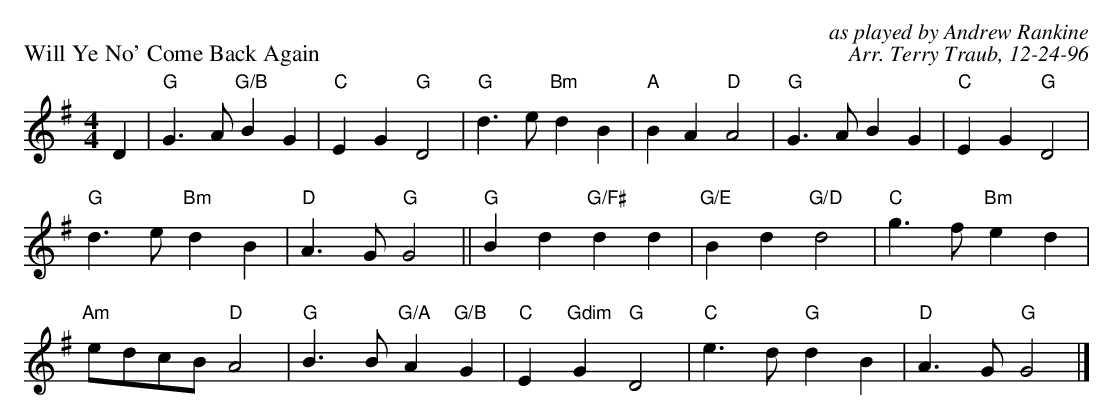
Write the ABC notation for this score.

X:1
P: Will Ye No' Come Back Again
C: as played by Andrew Rankine
C: Arr. Terry Traub, 12-24-96
M: 4/4
L: 1/4
K: G
D|"G"G> A "G/B"B G|"C"E G "G"D2|"G"d > e "Bm"d B|"A"B A "D"A2|"G"G > A B G|"C"E G "G"D2|
"G" d > e "Bm"d B|"D"A > G "G"G2 || "G"B d "G/F#"d d|"G/E"B d "G/D"d2|"C"g > f "Bm"e d |
"Am"e/d/c/B/ "D"A2|"G"B > B "G/A"A "G/B"G|"C"E "Gdim"G "G"D2|"C"e > d "G"d B|"D"A > G "G"G2 |]
